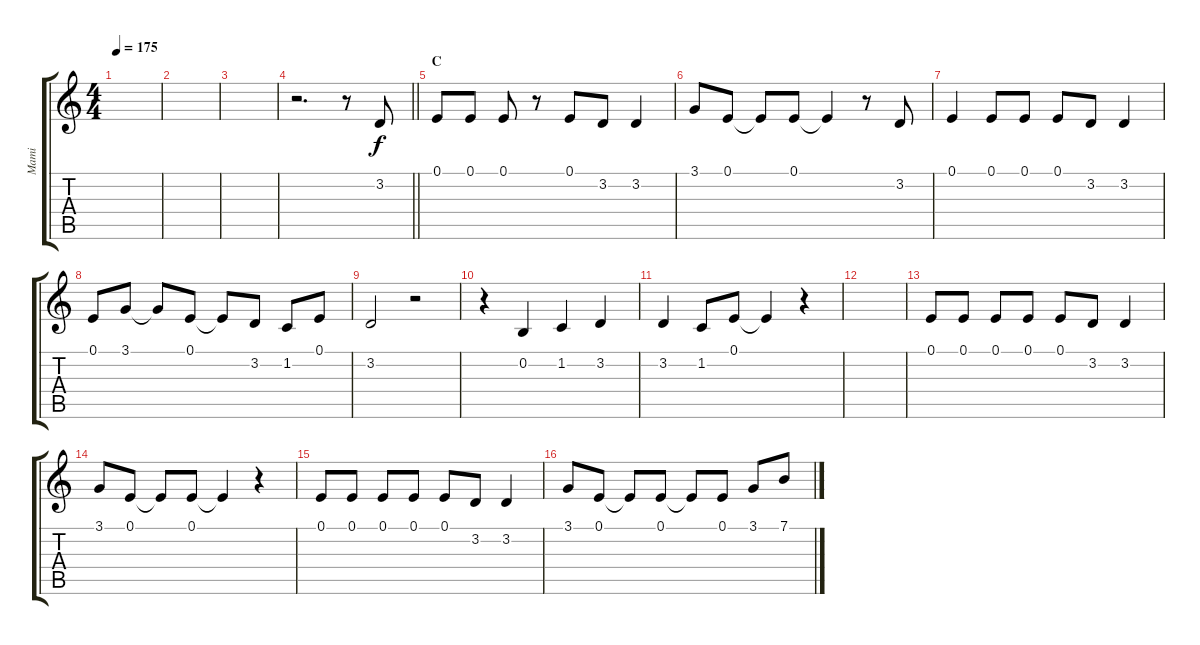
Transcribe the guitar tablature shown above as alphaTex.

\track ("Mami" "Mami") {instrument flute}
\staff {score tabs}
\tuning (E4 B3 G3 D3 A2 E2) {hide}
\ts (4 4)
\tempo 175
\clef g2
\ks c
|
|
|
\barLineRight lightlight
r.2{d} r.8 3.2.8 |
\section ("" "C")
0.1.8 0.1.8 0.1.8 r.8 0.1.8 3.2.8 3.2.4 |
3.1.8 0.1.8 0.1{t}.8 0.1.8 0.1{t}.4 r.8 3.2.8 |
0.1.4 0.1.8 0.1.8 0.1.8 3.2.8 3.2.4 |
0.1.8 3.1.8 3.1{t}.8 0.1.8 0.1{t}.8 3.2.8 1.2.8 0.1.8 |
3.2.2 r.2 |
r.4 0.2.4 1.2.4 3.2.4 |
3.2.4 1.2.8 0.1.8 0.1{t}.4 r.4 |
|
0.1.8 0.1.8 0.1.8 0.1.8 0.1.8 3.2.8 3.2.4 |
3.1.8 0.1.8 0.1{t}.8 0.1.8 0.1{t}.4 r.4 |
0.1.8 0.1.8 0.1.8 0.1.8 0.1.8 3.2.8 3.2.4 |
3.1.8 0.1.8 0.1{t}.8 0.1.8 0.1{t}.8 0.1.8 3.1.8 7.1.8
